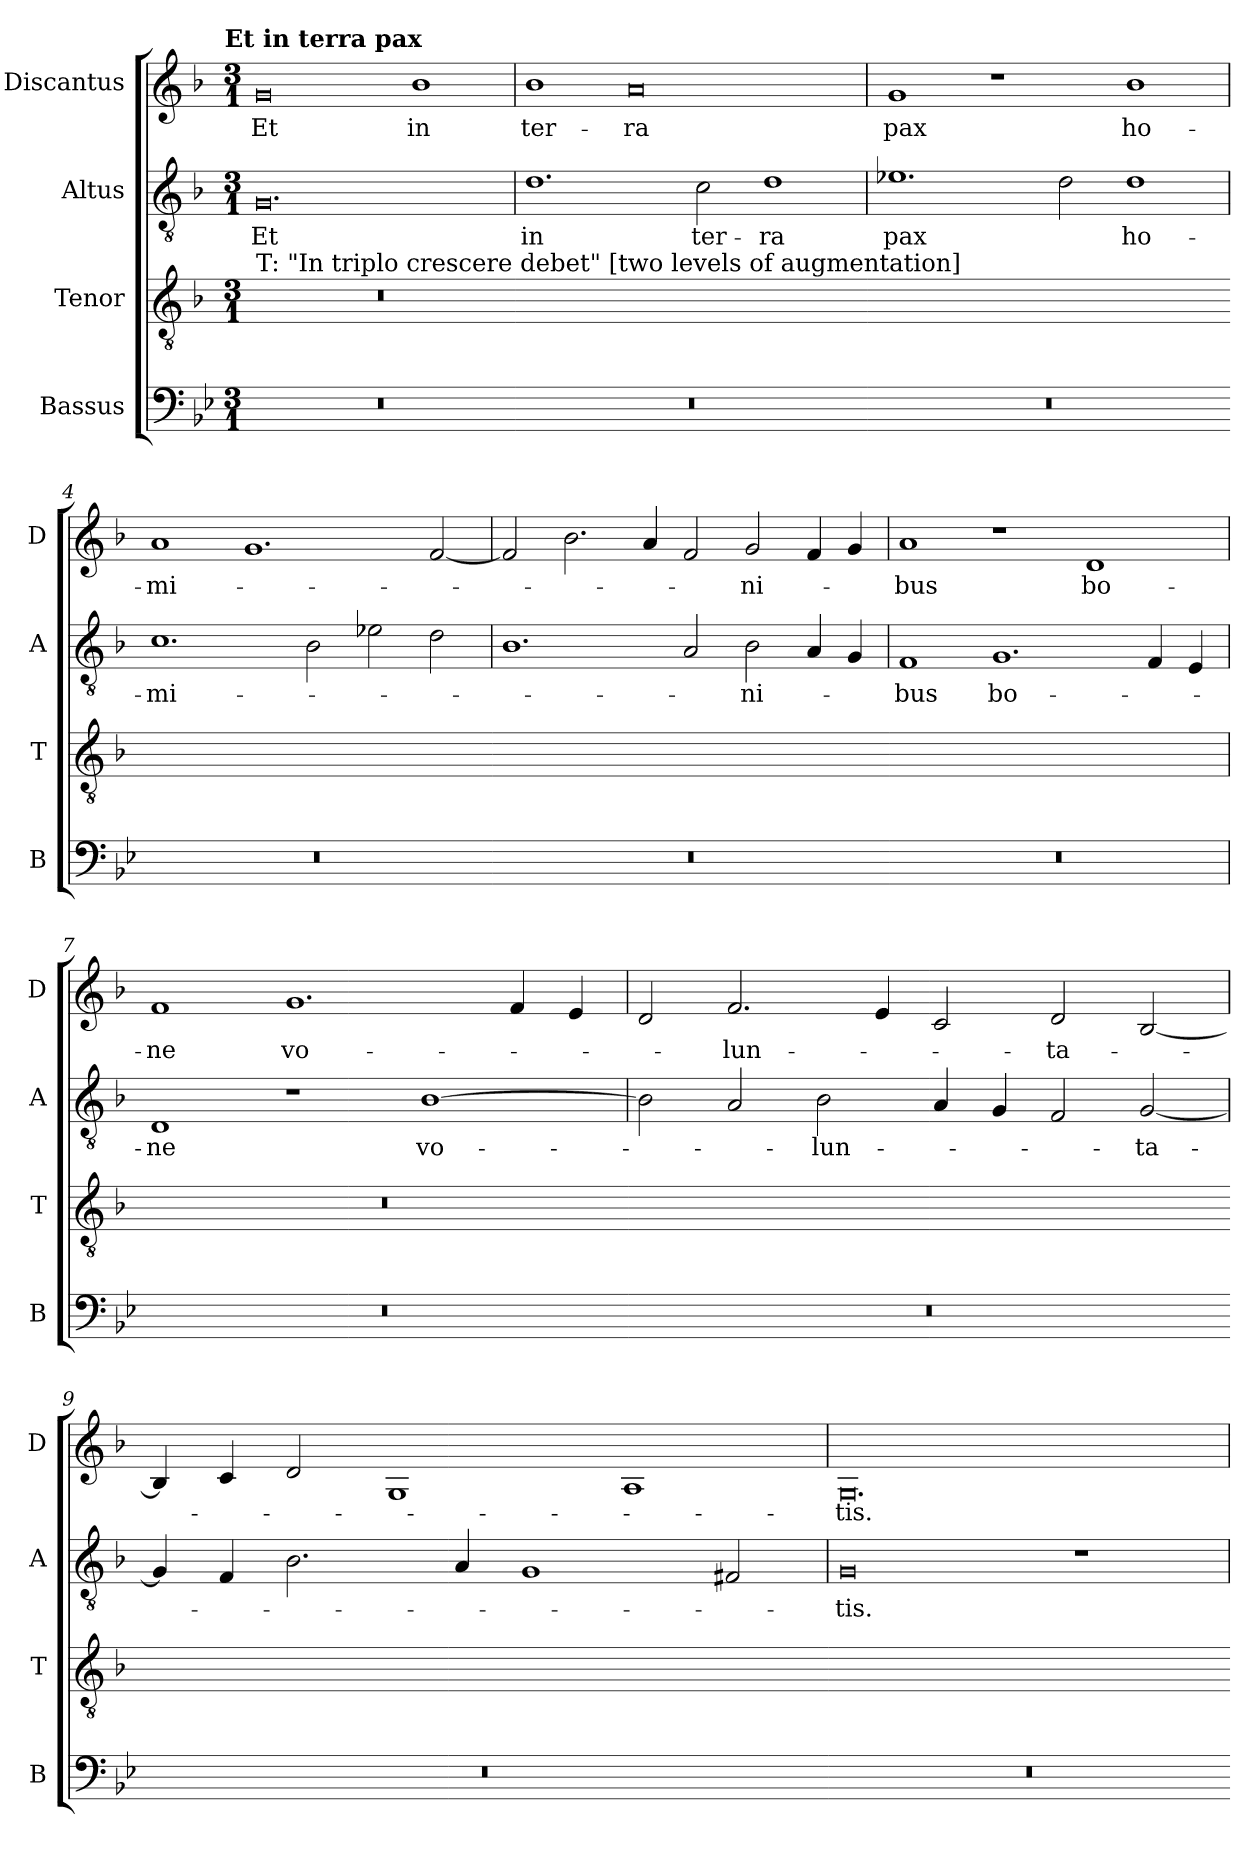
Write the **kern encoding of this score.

**kern	**kern	**kern	**text	**kern	**text
*part4	*part3	*part2	*part2	*part1	*part1
*staff4	*staff3	*staff2	*staff2	*staff1	*staff1
*I"Bassus	*I"Tenor	*I"Altus	*	*I"Discantus	*
*I'B	*I'T	*I'A	*	*I'D	*
*clefF4	*clefGv2	*clefGv2	*	*clefG2	*
*k[b-e-]	*k[b-]	*k[b-]	*	*k[b-]	*
!!LO:TX:omd:t=Et in terra pax
*M3/1	*M3/1	*M3/1	*	*M3/1	*
*MM300	*MM300	*MM300	*	*MM300	*
=1	=1	=1	=1	=1	=1
!	!LO:TX:a:t=T&colon; "In triplo crescere debet" [two levels of augmentation]	!	!	!	!
!	!LO:N:vis=2.	!	!	!	!
0.r	0.r	0.G	Et	0g	Et
.	.	.	.	1b-	in
=2	=2-	=2	=2	=2	=2
!	!LO:N:vis=2.	!	!	!	!
0.r	0.ryy	1.d	in	1b-	ter-
.	.	.	.	0a	-ra
.	.	2c	ter-	.	.
.	.	1d	-ra	.	.
=3	=3-	=3	=3	=3	=3
!	!LO:N:vis=2.	!	!	!	!
0.r	0.ryy	1.e-X	pax	1g	pax
.	.	.	.	1r	.
.	.	2d	.	.	.
.	.	1d	ho-	1b-	ho-
=4	=4-	=4	=4	=4	=4
!	!LO:N:vis=2.	!	!	!	!
0.r	0.ryy	1.c	-mi-	1a	-mi-
.	.	.	.	1.g	.
.	.	2B-	.	.	.
.	.	2e-X	.	.	.
.	.	2d	.	[2f	.
=5	=5-	=5	=5	=5	=5
!	!LO:N:vis=2.	!	!	!	!
0.r	0.ryy	1.B-	.	2f]	.
.	.	.	.	2.b-	.
.	.	.	.	4a	.
.	.	2A	.	2f	.
.	.	2B-	-ni-	2g	-ni-
.	.	4A	.	4f	.
.	.	4G	.	4g	.
=6	=6-	=6	=6	=6	=6
!	!LO:N:vis=2.	!	!	!	!
0.r	0.ryy	1F	-bus	1a	-bus
.	.	1.G	bo-	1r	.
.	.	.	.	1d	bo-
.	.	4F	.	.	.
.	.	4E	.	.	.
=7	=7	=7	=7	=7	=7
!	!LO:N:vis=2.	!	!	!	!
0.r	0.r	1D	-ne	1f	-ne
.	.	1r	.	1.g	vo-
.	.	[1B-	vo-	.	.
.	.	.	.	4f	.
.	.	.	.	4e	.
=8	=8-	=8	=8	=8	=8
!	!LO:N:vis=2.	!	!	!	!
0.r	0.ryy	2B-]	.	2d	.
.	.	2A	.	2.f	-lun-
.	.	2B-	-lun-	.	.
.	.	.	.	4e	.
.	.	4A	.	2c	.
.	.	4G	.	.	.
.	.	2F	.	2d	-ta-
.	.	[2G	-ta-	[2B-	.
=9	=9-	=9	=9	=9	=9
!	!LO:N:vis=2.	!	!	!	!
0.r	0.ryy	4G]	.	4B-]	.
.	.	4F	.	4c	.
.	.	2.B-	.	2d	.
.	.	.	.	1G	.
.	.	4A	.	.	.
.	.	1G	.	.	.
.	.	.	.	1A	.
.	.	2F#X	.	.	.
=10	=10-	=10	=10	=10	=10
!	!LO:N:vis=2.	!	!	!	!
0.r	0.ryy	0G	-tis.	0.G	-tis.
.	.	1r	.	.	.
=	=-	=	=	=	=
*-	*-	*-	*-	*-	*-
